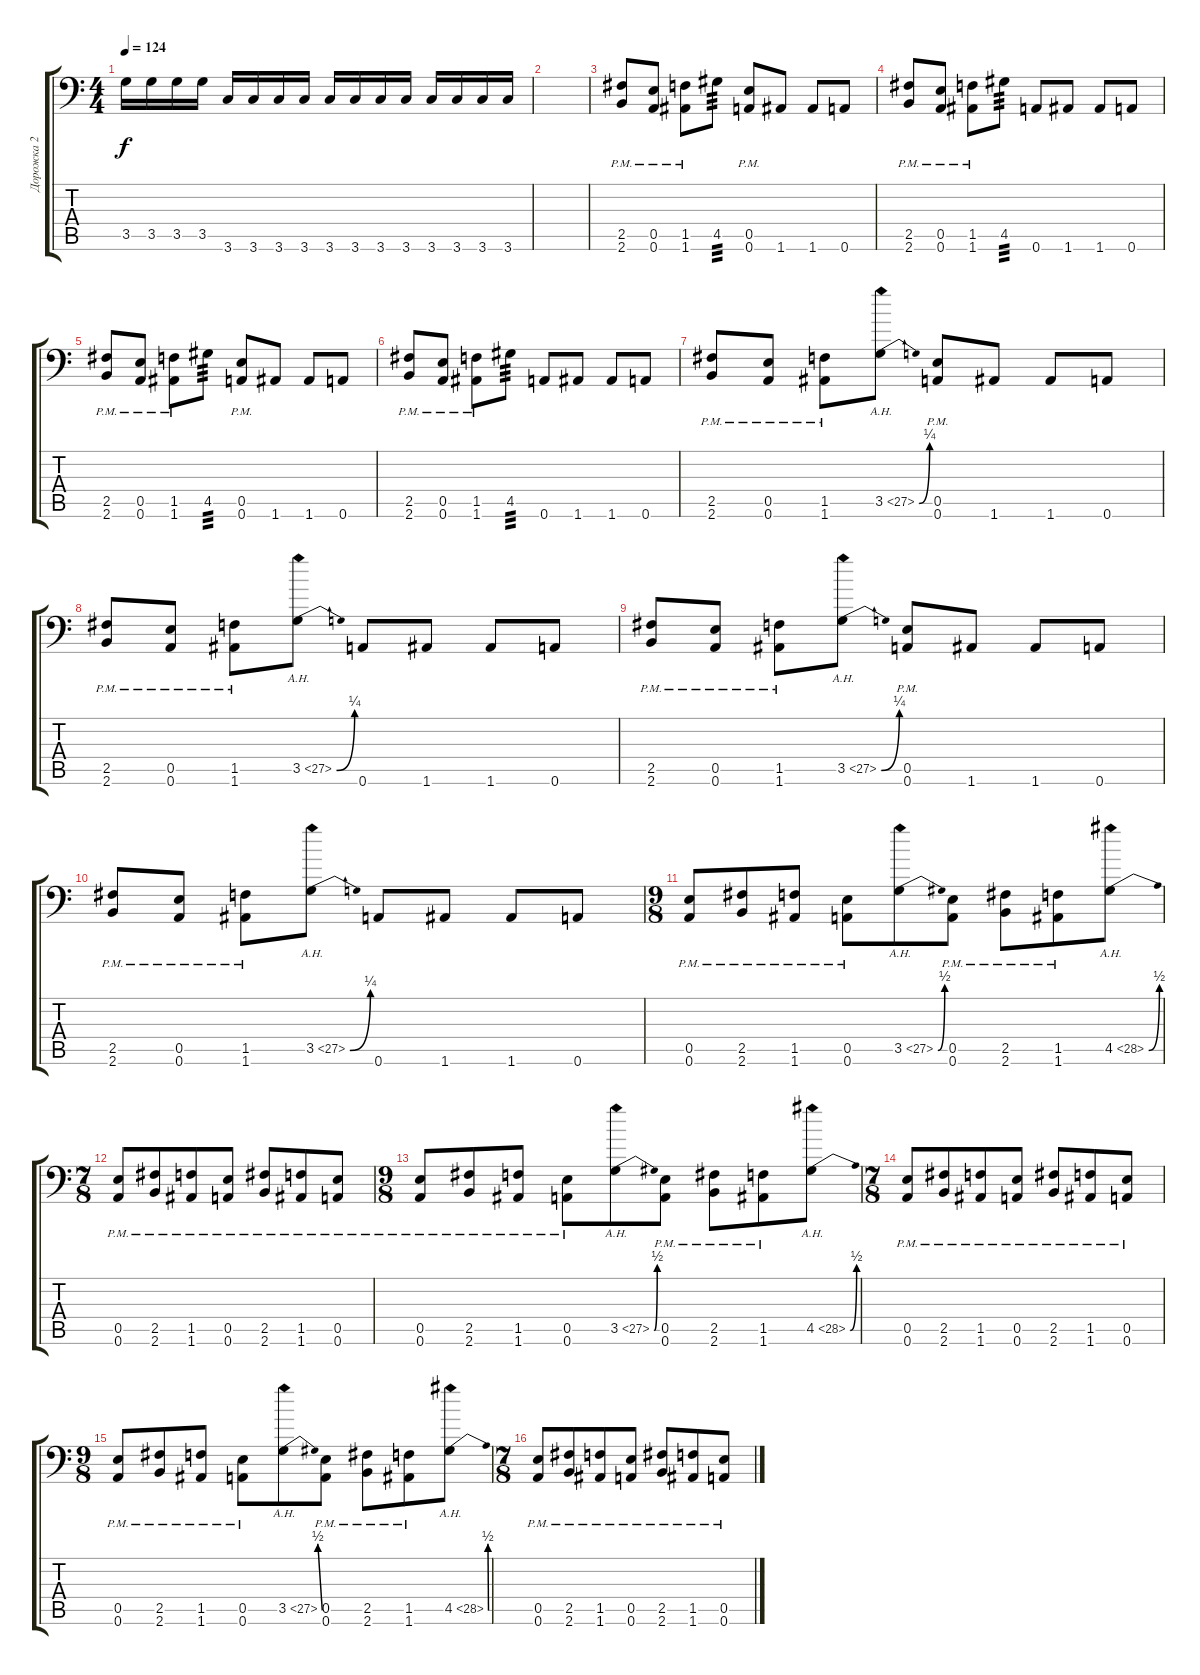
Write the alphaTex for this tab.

\track ("Дорожка 2" "Дорожка 2") {instrument distortionguitar}
\staff {score tabs}
\tuning (B3 Gb3 D3 A2 E2 A1) {hide}
\ts (4 4)
\tempo 124
\clef f4
\ks c
3.5.16{dy f} 3.5.16 3.5.16 3.5.16 3.6.16 3.6.16 3.6.16 3.6.16 3.6.16 3.6.16 3.6.16 3.6.16 3.6.16 3.6.16 3.6.16 3.6.16 |
|
(2.5{pm} 2.6{pm}).8 (0.5{pm} 0.6{pm}).8 (1.5{pm} 1.6{pm}).8 4.5.8{tp 3} (0.5{pm} 0.6{pm}).8 1.6.8 1.6.8 0.6.8 |
(2.5{pm} 2.6{pm}).8 (0.5{pm} 0.6{pm}).8 (1.5{pm} 1.6{pm}).8 4.5.8{tp 3} 0.6.8 1.6.8 1.6.8 0.6.8 |
(2.5{pm} 2.6{pm}).8 (0.5{pm} 0.6{pm}).8 (1.5{pm} 1.6{pm}).8 4.5.8{tp 3} (0.5{pm} 0.6{pm}).8 1.6.8 1.6.8 0.6.8 |
(2.5{pm} 2.6{pm}).8 (0.5{pm} 0.6{pm}).8 (1.5{pm} 1.6{pm}).8 4.5.8{tp 3} 0.6.8 1.6.8 1.6.8 0.6.8 |
(2.5{pm} 2.6{pm}).8 (0.5{pm} 0.6{pm}).8 (1.5{pm} 1.6{pm}).8 3.5{be (bend 0 0 60 1) ah 24}.8 (0.5{pm} 0.6{pm}).8 1.6.8 1.6.8 0.6.8 |
(2.5{pm} 2.6{pm}).8 (0.5{pm} 0.6{pm}).8 (1.5{pm} 1.6{pm}).8 3.5{be (bend 0 0 60 1) ah 24}.8 0.6.8 1.6.8 1.6.8 0.6.8 |
(2.5{pm} 2.6{pm}).8 (0.5{pm} 0.6{pm}).8 (1.5{pm} 1.6{pm}).8 3.5{be (bend 0 0 60 1) ah 24}.8 (0.5{pm} 0.6{pm}).8 1.6.8 1.6.8 0.6.8 |
(2.5{pm} 2.6{pm}).8 (0.5{pm} 0.6{pm}).8 (1.5{pm} 1.6{pm}).8 3.5{be (bend 0 0 60 1) ah 24}.8 0.6.8 1.6.8 1.6.8 0.6.8 |
\ts (9 8)
(0.5{pm} 0.6{pm}).8 (2.5{pm} 2.6{pm}).8 (1.5{pm} 1.6{pm}).8 (0.5{pm} 0.6{pm}).8 3.5{be (bend 0 0 60 2) ah 24}.8 (0.5{pm} 0.6{pm}).8 (2.5{pm} 2.6{pm}).8 (1.5{pm} 1.6{pm}).8 4.5{be (bend 0 0 60 2) ah 24}.8 |
\ts (7 8)
(0.5{pm} 0.6{pm}).8 (2.5{pm} 2.6{pm}).8 (1.5{pm} 1.6{pm}).8 (0.5{pm} 0.6{pm}).8 (2.5{pm} 2.6{pm}).8 (1.5{pm} 1.6{pm}).8 (0.5{pm} 0.6{pm}).8 |
\ts (9 8)
(0.5{pm} 0.6{pm}).8 (2.5{pm} 2.6{pm}).8 (1.5{pm} 1.6{pm}).8 (0.5{pm} 0.6{pm}).8 3.5{be (bend 0 0 60 2) ah 24}.8 (0.5{pm} 0.6{pm}).8 (2.5{pm} 2.6{pm}).8 (1.5{pm} 1.6{pm}).8 4.5{be (bend 0 0 60 2) ah 24}.8 |
\ts (7 8)
(0.5{pm} 0.6{pm}).8 (2.5{pm} 2.6{pm}).8 (1.5{pm} 1.6{pm}).8 (0.5{pm} 0.6{pm}).8 (2.5{pm} 2.6{pm}).8 (1.5{pm} 1.6{pm}).8 (0.5{pm} 0.6{pm}).8 |
\ts (9 8)
(0.5{pm} 0.6{pm}).8 (2.5{pm} 2.6{pm}).8 (1.5{pm} 1.6{pm}).8 (0.5{pm} 0.6{pm}).8 3.5{be (bend 0 0 60 2) ah 24}.8 (0.5{pm} 0.6{pm}).8 (2.5{pm} 2.6{pm}).8 (1.5{pm} 1.6{pm}).8 4.5{be (bend 0 0 60 2) ah 24}.8 |
\ts (7 8)
(0.5{pm} 0.6{pm}).8 (2.5{pm} 2.6{pm}).8 (1.5{pm} 1.6{pm}).8 (0.5{pm} 0.6{pm}).8 (2.5{pm} 2.6{pm}).8 (1.5{pm} 1.6{pm}).8 (0.5{pm} 0.6{pm}).8
